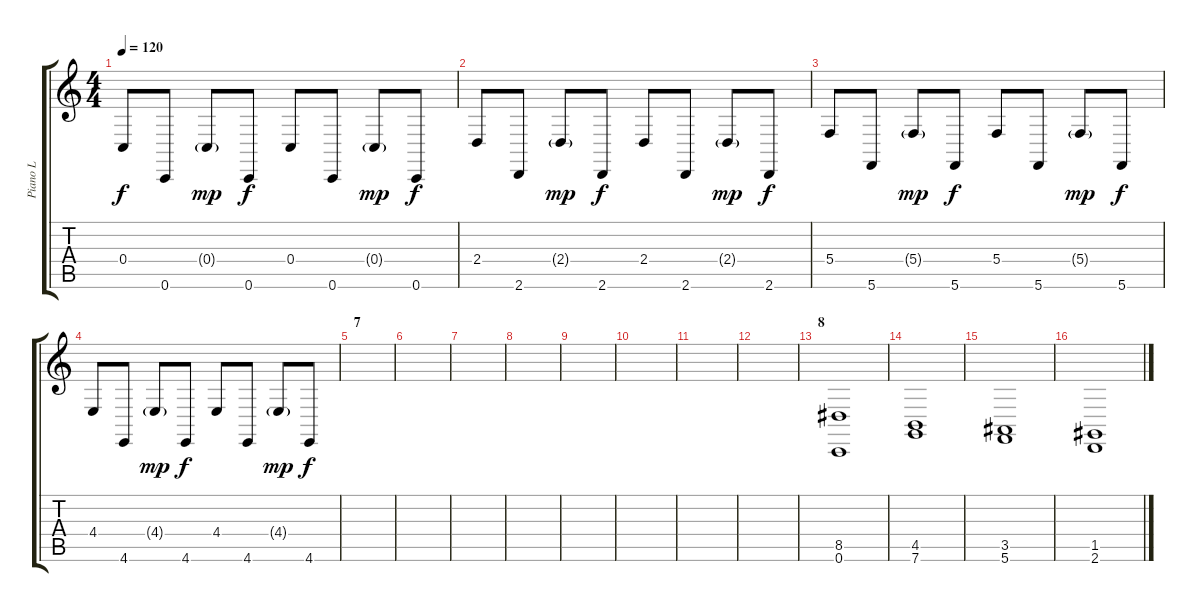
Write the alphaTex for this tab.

\track ("Piano L" "Piano L") {instrument acousticgrandpiano}
\staff {score tabs}
\tuning (D4 A3 F3 C3 G2 C2) {hide}
\ts (4 4)
\tempo 120
\clef g2
\ks c
0.4.8{dy f} 0.6.8 0.4{g}.8{dy mp} 0.6.8{dy f} 0.4.8 0.6.8 0.4{g}.8{dy mp} 0.6.8{dy f} |
2.4.8 2.6.8 2.4{g}.8{dy mp} 2.6.8{dy f} 2.4.8 2.6.8 2.4{g}.8{dy mp} 2.6.8{dy f} |
5.4.8 5.6.8 5.4{g}.8{dy mp} 5.6.8{dy f} 5.4.8 5.6.8 5.4{g}.8{dy mp} 5.6.8{dy f} |
4.4.8 4.6.8 4.4{g}.8{dy mp} 4.6.8{dy f} 4.4.8 4.6.8 4.4{g}.8{dy mp} 4.6.8{dy f} |
\section ("" "7")
|
|
|
|
|
|
|
|
\section ("" "8")
(8.5 0.6).1 |
(4.5 7.6).1 |
(3.5 5.6).1 |
(1.5 2.6).1
